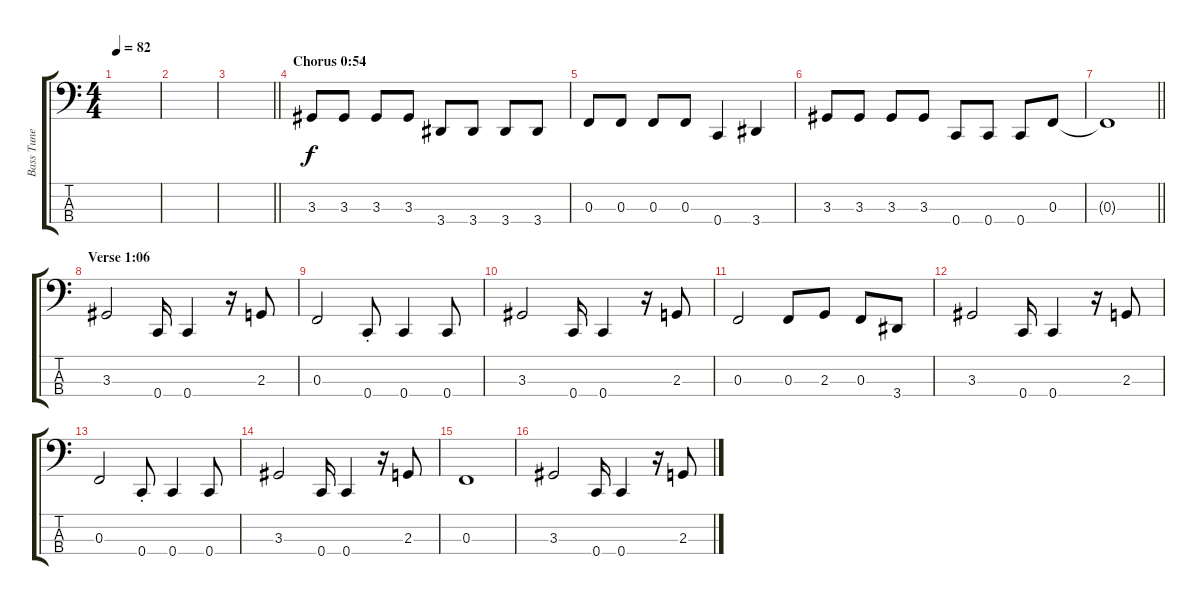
\track ("Bass Tune" "Bass Tune") {instrument electricbasspick}
\staff {score tabs}
\tuning (Eb2 Bb1 F1 C1) {hide}
\ts (4 4)
\tempo 82
\clef f4
\ks c
|
|
\barLineRight lightlight
|
\section ("" "Chorus 0:54")
3.3.8 3.3.8 3.3.8 3.3.8 3.4.8 3.4.8 3.4.8 3.4.8 |
0.3.8 0.3.8 0.3.8 0.3.8 0.4.4 3.4.4 |
3.3.8 3.3.8 3.3.8 3.3.8 0.4.8 0.4.8 0.4.8 0.3.8 |
\barLineRight lightlight
0.3{t}.1 |
\section ("" "Verse 1:06")
3.3.2 0.4.16 0.4.4 r.16 2.3.8 |
0.3.2 0.4{st}.8 0.4.4 0.4.8 |
3.3.2 0.4.16 0.4.4 r.16 2.3.8 |
0.3.2 0.3.8 2.3.8 0.3.8 3.4.8 |
3.3.2 0.4.16 0.4.4 r.16 2.3.8 |
0.3.2 0.4{st}.8 0.4.4 0.4.8 |
3.3.2 0.4.16 0.4.4 r.16 2.3.8 |
0.3.1 |
3.3.2 0.4.16 0.4.4 r.16 2.3.8
